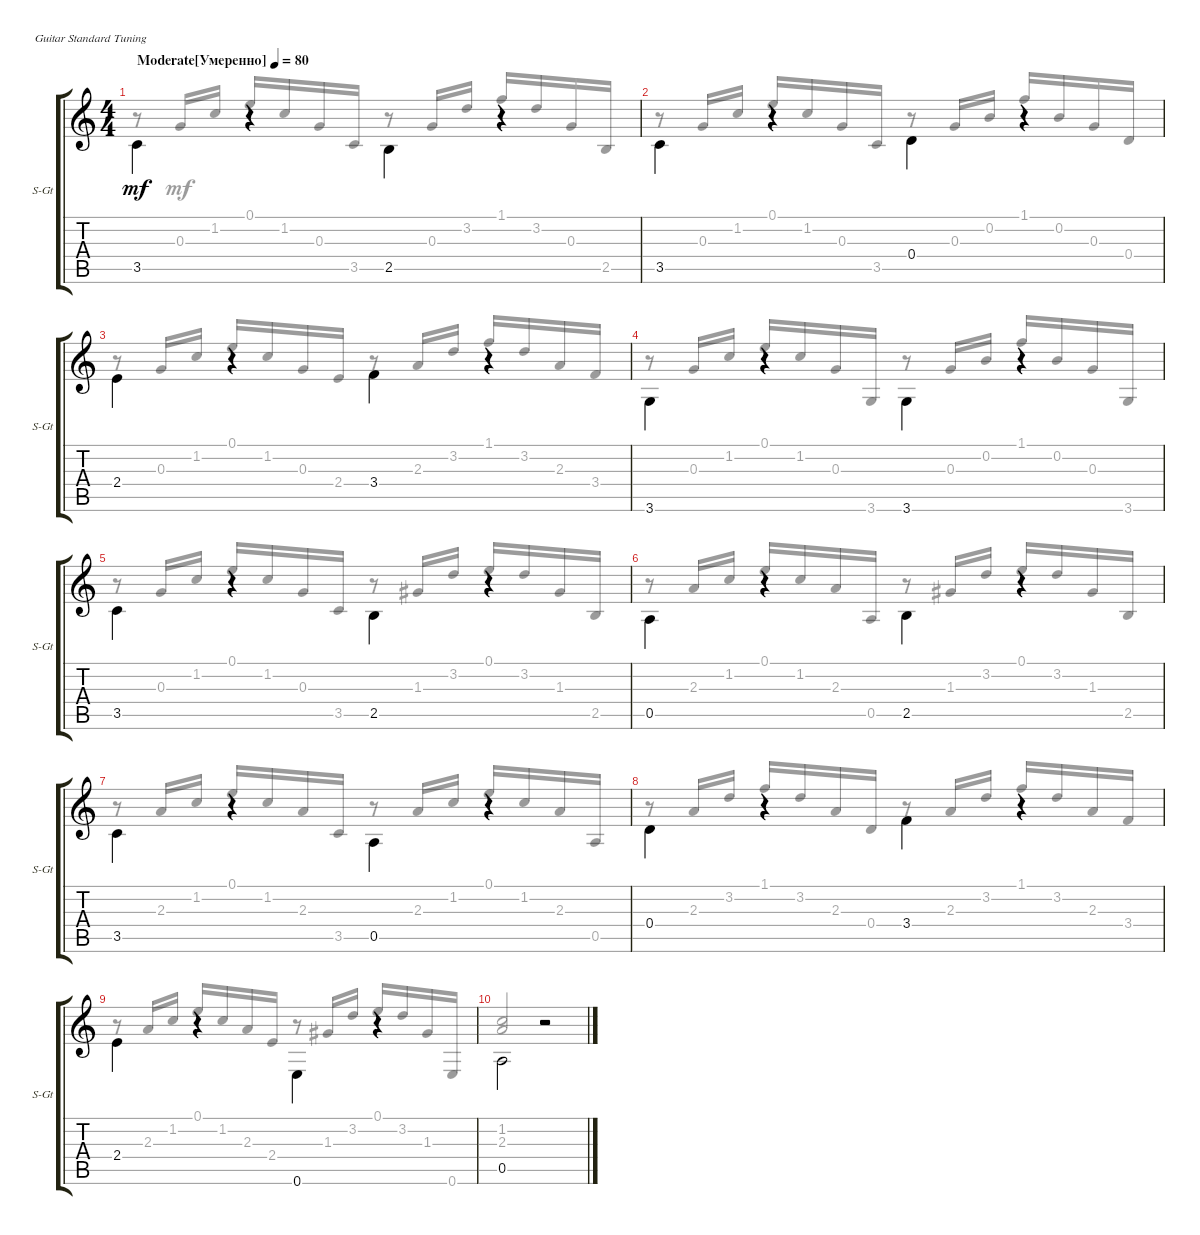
\defaultSystemsLayout 4
\bracketExtendMode groupsimilarinstruments
\useSystemSignSeparator
\singleTrackTrackNamePolicy allsystems
\multiTrackTrackNamePolicy allsystems
\firstSystemTrackNameOrientation horizontal
\otherSystemsTrackNameOrientation horizontal
\track ("Steel Guitar" "S-Gt") {instrument acousticguitarsteel}
\staff {score tabs}
\tuning (E4 B3 G3 D3 A2 E2)
\voice
\ts (4 4)
\tempo (80 "Moderate[Умеренно]")
\clef g2
\ks c
3.5.4{dy mf instrument acousticguitarsteel beam invert} r.4{beam invert} 2.5.4{beam invert} r.4{beam invert} |
3.5.4{beam invert} r.4{beam invert} 0.4.4{beam invert} r.4 |
2.4.4{beam invert} r.4{beam invert} 3.4.4{beam invert} r.4{beam invert} |
3.6.4{beam invert} r.4{beam invert} 3.6.4{beam invert} r.4{beam invert} |
3.5.4{beam invert} r.4{beam invert} 2.5.4{beam invert} r.4{beam invert} |
0.5.4{beam invert} r.4{beam invert} 2.5.4{beam invert} r.4{beam invert} |
3.5.4{beam invert} r.4{beam invert} 0.5.4{beam invert} r.4{beam invert} |
0.4.4{beam invert} r.4{beam invert} 3.4.4{beam invert} r.4{beam invert} |
2.4.4{beam invert} r.4{beam invert} 0.6.4{beam invert} r.4{beam invert} |
0.5.2{beam invert} r.2{beam invert}
\voice
\clef g2
\ottava regular
\simile none
\ks c
r.8{dy mf beam invert} 0.3.16{beam invert} 1.2.16 0.1.16{beam invert} 1.2.16 0.3.16 3.5.16 r.8{beam invert} 0.3.16{beam invert} 3.2.16 1.1.16{beam invert} 3.2.16 0.3.16 2.5.16 |
r.8{beam invert} 0.3.16{beam invert} 1.2.16 0.1.16{beam invert} 1.2.16 0.3.16 3.5.16 r.8{beam invert} 0.3.16{beam invert} 0.2.16 1.1.16{beam invert} 0.2.16 0.3.16 0.4.16 |
r.8{beam invert} 0.3.16{beam invert} 1.2.16 0.1.16{beam invert} 1.2.16 0.3.16 2.4.16 r.8{beam invert} 2.3.16{beam invert} 3.2.16 1.1.16{beam invert} 3.2.16 2.3.16 3.4.16 |
r.8{beam invert} 0.3.16{beam invert} 1.2.16 0.1.16 1.2.16{beam invert} 0.3.16 3.6.16 r.8 0.3.16{beam invert} 0.2.16 1.1.16{beam invert} 0.2.16 0.3.16 3.6.16 |
r.8 0.3.16{beam invert} 1.2.16 0.1.16{beam invert} 1.2.16 0.3.16 3.5.16 r.8 1.3.16{beam invert} 3.2.16 0.1.16 3.2.16 1.3.16{beam invert} 2.5.16 |
r.8 2.3.16 1.2.16{beam invert} 0.1.16 1.2.16 2.3.16 0.5.16{beam invert} r.8 1.3.16{beam invert} 3.2.16 0.1.16{beam invert} 3.2.16{beam invert} 1.3.16 2.5.16{beam invert} |
r.8 2.3.16{beam invert} 1.2.16 0.1.16{beam invert} 1.2.16{beam invert} 2.3.16 3.5.16{beam invert} r.8 2.3.16{beam invert} 1.2.16 0.1.16{beam invert} 1.2.16 2.3.16 0.5.16 |
r.8{beam invert} 2.3.16{beam invert} 3.2.16 1.1.16 3.2.16{beam invert} 2.3.16 0.4.16 r.8 2.3.16{beam invert} 3.2.16 1.1.16 3.2.16{beam invert} 2.3.16 3.4.16 |
r.8 2.3.16{beam invert} 1.2.16 0.1.16 1.2.16{beam invert} 2.3.16 2.4.16 r.8 1.3.16{beam invert} 3.2.16 0.1.16 3.2.16 1.3.16{beam invert} 0.6.16 |
(2.3 1.2).2{beam invert} r.2
